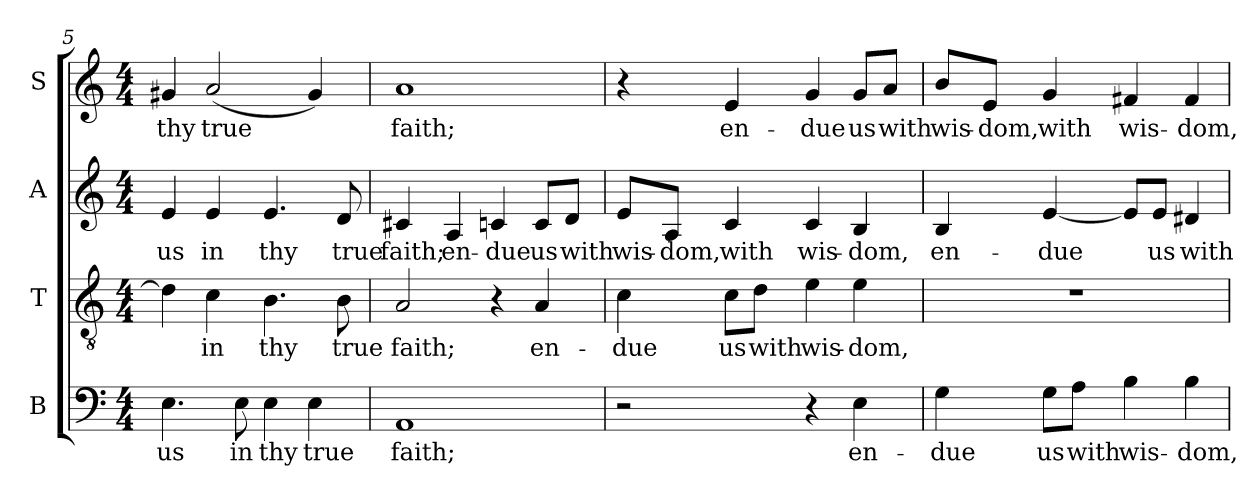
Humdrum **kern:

**kern	**text	**kern	**text	**kern	**text	**kern	**text
*part4	*part4	*part3	*part3	*part2	*part2	*part1	*part1
*staff4	*staff4	*staff3	*staff3	*staff2	*staff2	*staff1	*staff1
*I"B	*	*I"T	*	*I"A	*	*I"S	*
*I'B.	*	*I'T.	*	*I'A.	*	*I'S.	*
!!LO:LB:g=z
*clefF4	*	*clefGv2	*	*clefG2	*	*clefG2	*
*	*	*ITrd7c12	*	*	*	*	*
*k[]	*	*k[]	*	*k[]	*	*k[]	*
*C:	*	*C:	*	*C:	*	*C:	*
*M4/4	*	*M4/4	*	*M4/4	*	*M4/4	*
=5	=5	=5	=5	=5	=5	=5	=5
!	!LO:LY:b:color=#000000	!	!	!	!	!	!
!	!	!	!	!	!LO:LY:b:color=#000000	!	!
!	!	!	!	!	!	!	!LO:LY:b:color=#000000
4.Ei\	us	4Di\]	.	4ei/	us	4g#Xi/	thy
!	!	!	!LO:LY:b:color=#000000	!	!	!	!
!	!	!	!	!	!LO:LY:b:color=#000000	!	!
!	!	!	!	!	!	!	!LO:LY:b:color=#000000
.	.	4Ci\	in	4ei/	in	(2ai/	true
!	!LO:LY:b:color=#000000	!	!	!	!	!	!
8Ei\	in	.	.	.	.	.	.
!	!LO:LY:b:color=#000000	!	!	!	!	!	!
!	!	!	!LO:LY:b:color=#000000	!	!	!	!
!	!	!	!	!	!LO:LY:b:color=#000000	!	!
4Ei\	thy	4.BBi\	thy	4.ei/	thy	.	.
!	!LO:LY:b:color=#000000	!	!	!	!	!	!
4Ei\	true	.	.	.	.	4g#i/)	.
!	!	!	!LO:LY:b:color=#000000	!	!	!	!
!	!	!	!	!	!LO:LY:b:color=#000000	!	!
.	.	8BBi\	true	8di/	true	.	.
=6	=6	=6	=6	=6	=6	=6	=6
!	!LO:LY:b:color=#000000	!	!	!	!	!	!
!	!	!	!LO:LY:b:color=#000000	!	!	!	!
!	!	!	!	!	!LO:LY:b:color=#000000	!	!
!	!	!	!	!	!	!	!LO:LY:b:color=#000000
1AAi	faith;	2AAi/	faith;	4c#Xi/	faith;	1ai	faith;
!	!	!	!	!	!LO:LY:b:color=#000000	!	!
.	.	.	.	4Ai/	en-	.	.
!	!	!	!	!	!LO:LY:b:color=#000000	!	!
.	.	4r	.	4cni/	-due	.	.
!	!	!	!LO:LY:b:color=#000000	!	!	!	!
!	!	!	!	!	!LO:LY:b:color=#000000	!	!
.	.	4AAi/	en-	8ci/L	us	.	.
!	!	!	!	!	!LO:LY:b:color=#000000	!	!
.	.	.	.	8di/J	with	.	.
=7	=7	=7	=7	=7	=7	=7	=7
!	!	!	!LO:LY:b:color=#000000	!	!	!	!
!	!	!	!	!	!LO:LY:b:color=#000000	!	!
2r	.	4Ci\	-due	8ei/L	wis-	4r	.
!	!	!	!	!	!LO:LY:b:color=#000000	!	!
.	.	.	.	8Ai/J	-dom,	.	.
!	!	!	!LO:LY:b:color=#000000	!	!	!	!
!	!	!	!	!	!LO:LY:b:color=#000000	!	!
!	!	!	!	!	!	!	!LO:LY:b:color=#000000
.	.	8Ci\L	us	4ci/	with	4ei/	en-
!	!	!	!LO:LY:b:color=#000000	!	!	!	!
.	.	8Di\J	with	.	.	.	.
!	!	!	!LO:LY:b:color=#000000	!	!	!	!
!	!	!	!	!	!LO:LY:b:color=#000000	!	!
!	!	!	!	!	!	!	!LO:LY:b:color=#000000
4r	.	4Ei\	wis-	4ci/	wis-	4gi/	-due
!	!LO:LY:b:color=#000000	!	!	!	!	!	!
!	!	!	!LO:LY:b:color=#000000	!	!	!	!
!	!	!	!	!	!LO:LY:b:color=#000000	!	!
!	!	!	!	!	!	!	!LO:LY:b:color=#000000
4Ei\	en-	4Ei\	-dom,	4Bi/	-dom,	8gi/L	us
!	!	!	!	!	!	!	!LO:LY:b:color=#000000
.	.	.	.	.	.	8ai/J	with
=8	=8	=8	=8	=8	=8	=8	=8
!	!LO:LY:b:color=#000000	!	!	!	!	!	!
!	!	!	!	!	!LO:LY:b:color=#000000	!	!
!	!	!	!	!	!	!	!LO:LY:b:color=#000000
4Gi\	-due	1r	.	4Bi/	en-	8bi/L	wis-
!	!	!	!	!	!	!	!LO:LY:b:color=#000000
.	.	.	.	.	.	8ei/J	-dom,
!	!LO:LY:b:color=#000000	!	!	!	!	!	!
!	!	!	!	!	!LO:LY:b:color=#000000	!	!
!	!	!	!	!	!	!	!LO:LY:b:color=#000000
8Gi\L	us	.	.	[4ei/	-due	4gi/	with
!	!LO:LY:b:color=#000000	!	!	!	!	!	!
8Ai\J	with	.	.	.	.	.	.
!	!LO:LY:b:color=#000000	!	!	!	!	!	!
!	!	!	!	!	!	!	!LO:LY:b:color=#000000
4Bi\	wis-	.	.	8ei/L]	.	4f#Xi/	wis-
!	!	!	!	!	!LO:LY:b:color=#000000	!	!
.	.	.	.	8ei/J	us	.	.
!	!LO:LY:b:color=#000000	!	!	!	!	!	!
!	!	!	!	!	!LO:LY:b:color=#000000	!	!
!	!	!	!	!	!	!	!LO:LY:b:color=#000000
4Bi\	-dom,	.	.	4d#Xi/	with	4f#i/	-dom,
=	=	=	=	=	=	=	=
*-	*-	*-	*-	*-	*-	*-	*-
